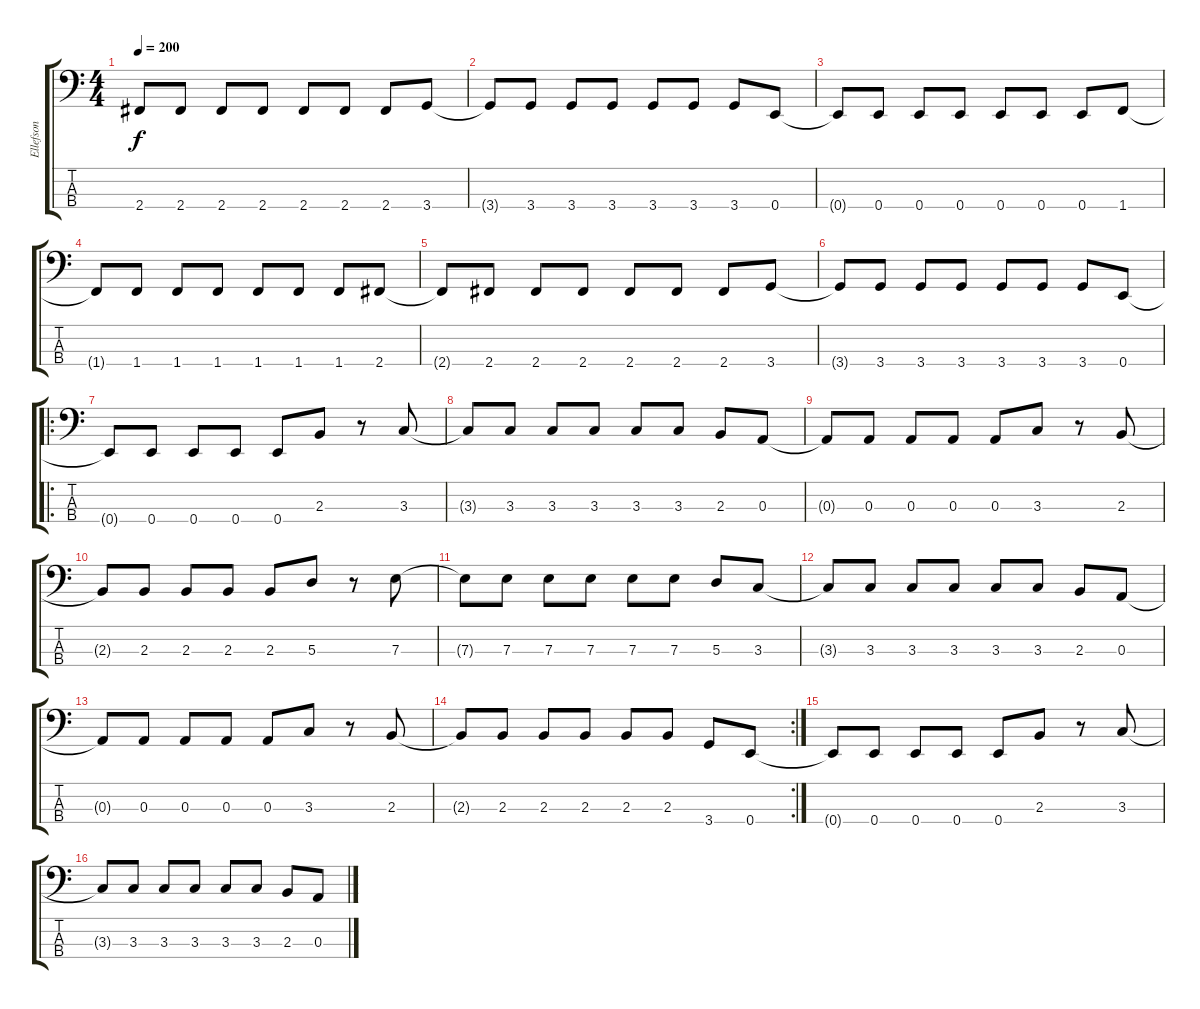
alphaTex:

\track ("Ellefson" "Ellefson") {instrument electricbasspick}
\staff {score tabs}
\tuning (G2 D2 A1 E1) {hide}
\ts (4 4)
\tempo 200
\clef f4
\ks c
2.4{t}.8{dy f} 2.4.8 2.4.8 2.4.8 2.4.8 2.4.8 2.4.8 3.4.8 |
3.4{t}.8 3.4.8 3.4.8 3.4.8 3.4.8 3.4.8 3.4.8 0.4.8 |
0.4{t}.8 0.4.8 0.4.8 0.4.8 0.4.8 0.4.8 0.4.8 1.4.8 |
1.4{t}.8 1.4.8 1.4.8 1.4.8 1.4.8 1.4.8 1.4.8 2.4.8 |
2.4{t}.8 2.4.8 2.4.8 2.4.8 2.4.8 2.4.8 2.4.8 3.4.8 |
3.4{t}.8 3.4.8 3.4.8 3.4.8 3.4.8 3.4.8 3.4.8 0.4.8 |
\ro
0.4{t}.8 0.4.8 0.4.8 0.4.8 0.4.8 2.3.8 r.8 3.3.8 |
3.3{t}.8 3.3.8 3.3.8 3.3.8 3.3.8 3.3.8 2.3.8 0.3.8 |
0.3{t}.8 0.3.8 0.3.8 0.3.8 0.3.8 3.3.8 r.8 2.3.8 |
2.3{t}.8 2.3.8 2.3.8 2.3.8 2.3.8 5.3.8 r.8 7.3.8 |
7.3{t}.8 7.3.8 7.3.8 7.3.8 7.3.8 7.3.8 5.3.8 3.3.8 |
3.3{t}.8 3.3.8 3.3.8 3.3.8 3.3.8 3.3.8 2.3.8 0.3.8 |
0.3{t}.8 0.3.8 0.3.8 0.3.8 0.3.8 3.3.8 r.8 2.3.8 |
\rc 2
2.3{t}.8 2.3.8 2.3.8 2.3.8 2.3.8 2.3.8 3.4.8 0.4.8 |
0.4{t}.8 0.4.8 0.4.8 0.4.8 0.4.8 2.3.8 r.8 3.3.8 |
3.3{t}.8 3.3.8 3.3.8 3.3.8 3.3.8 3.3.8 2.3.8 0.3.8
